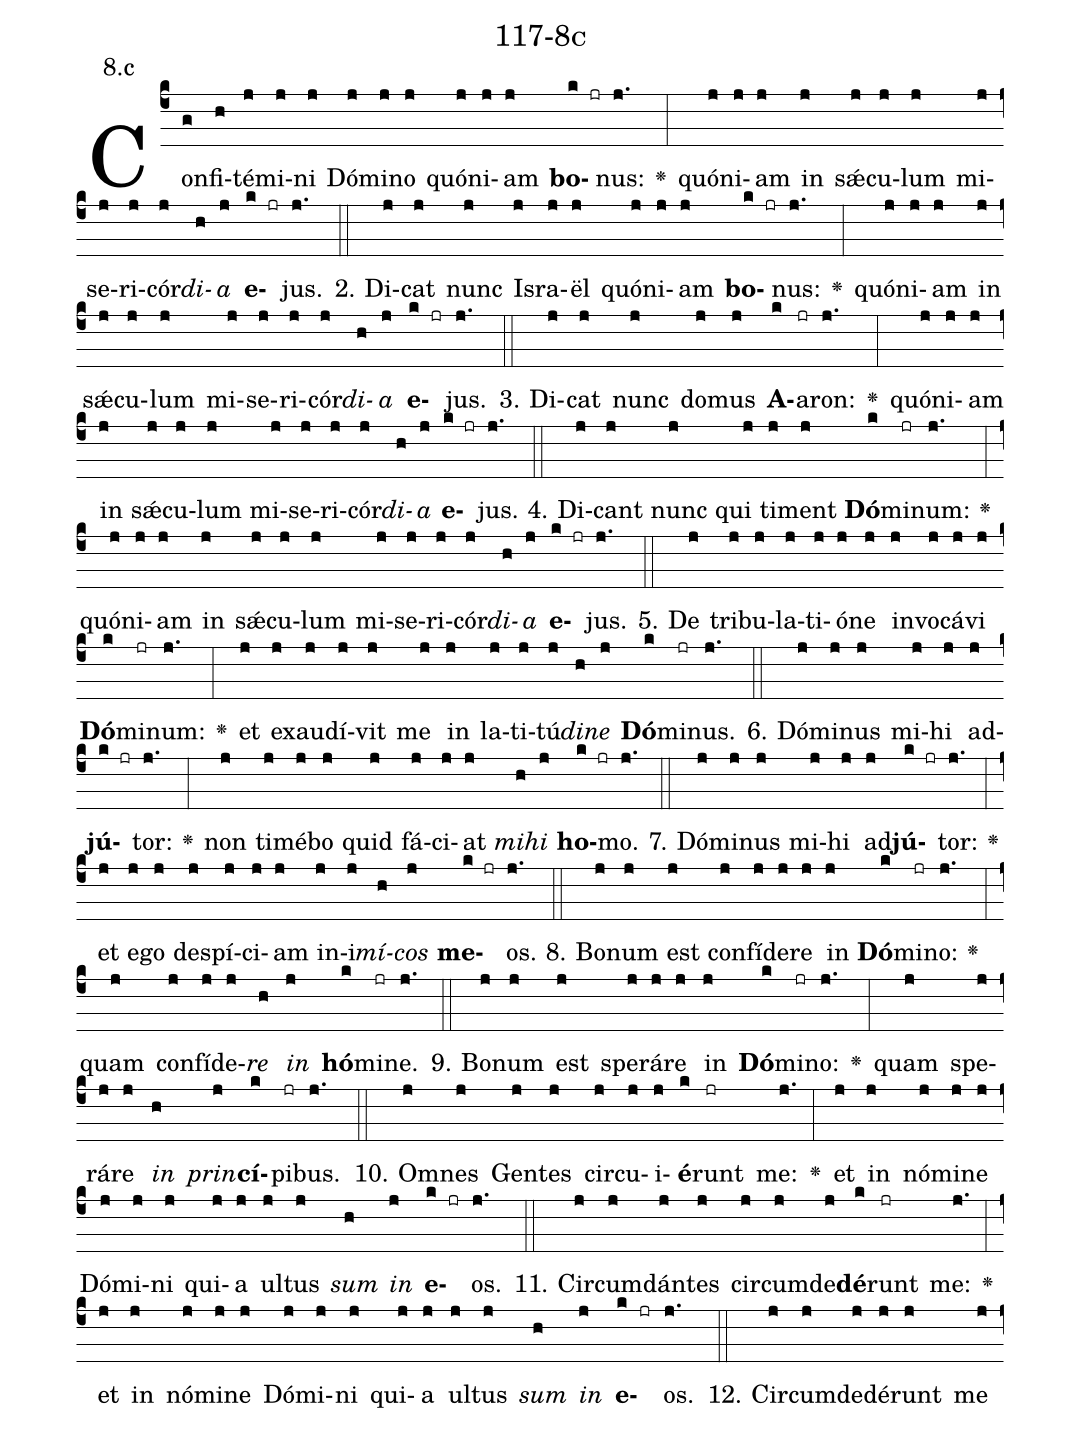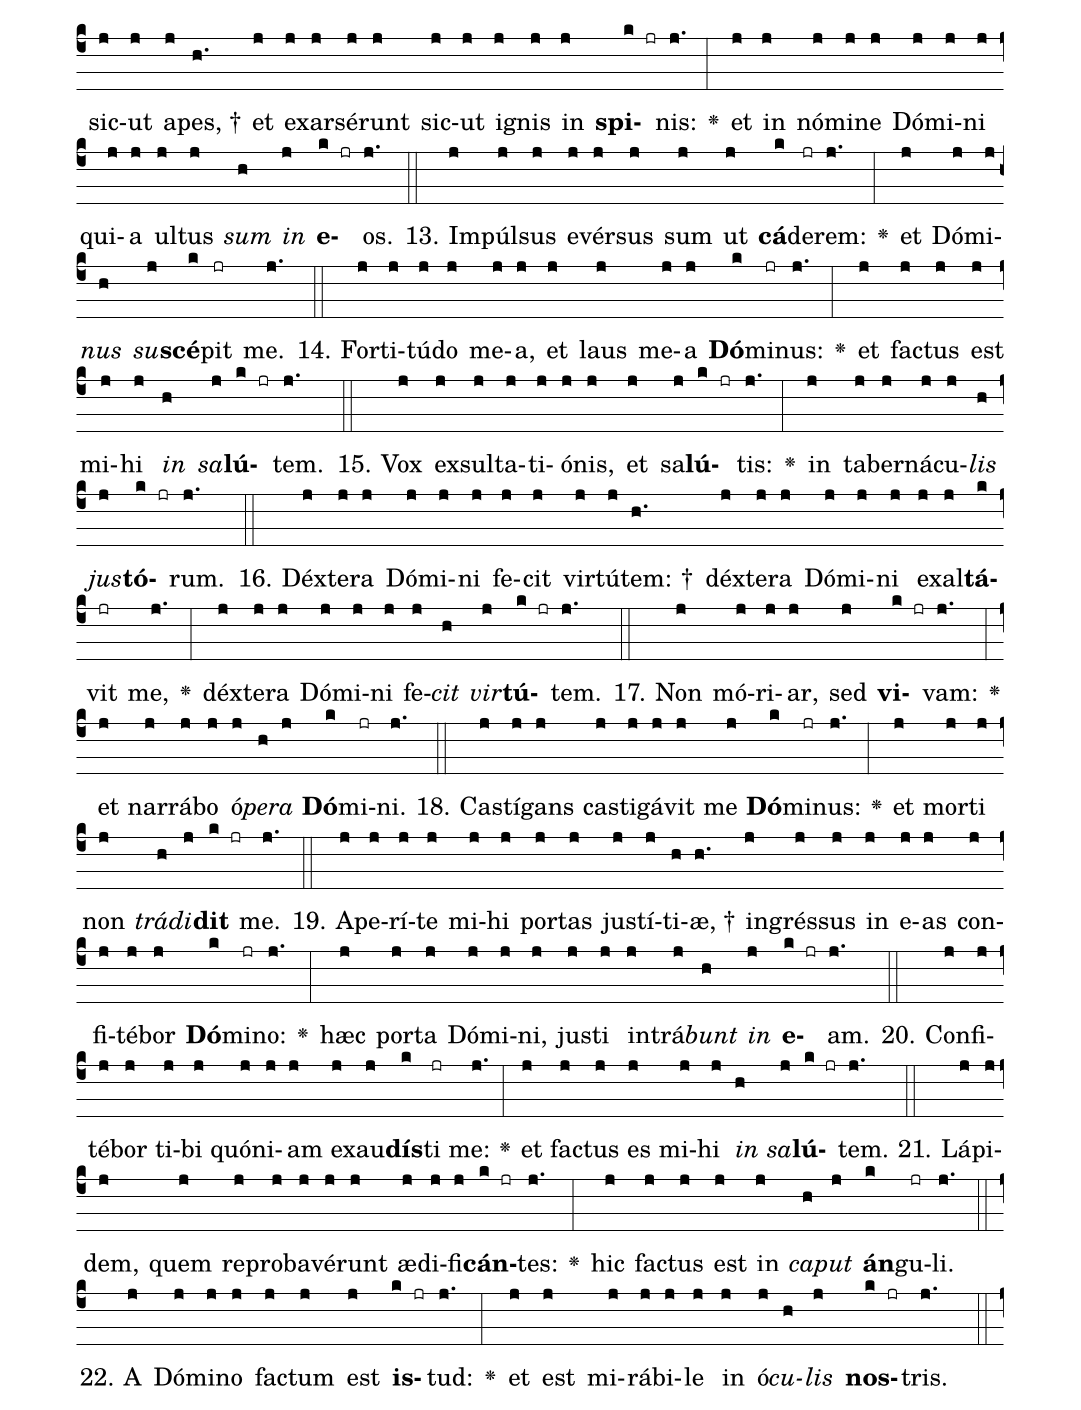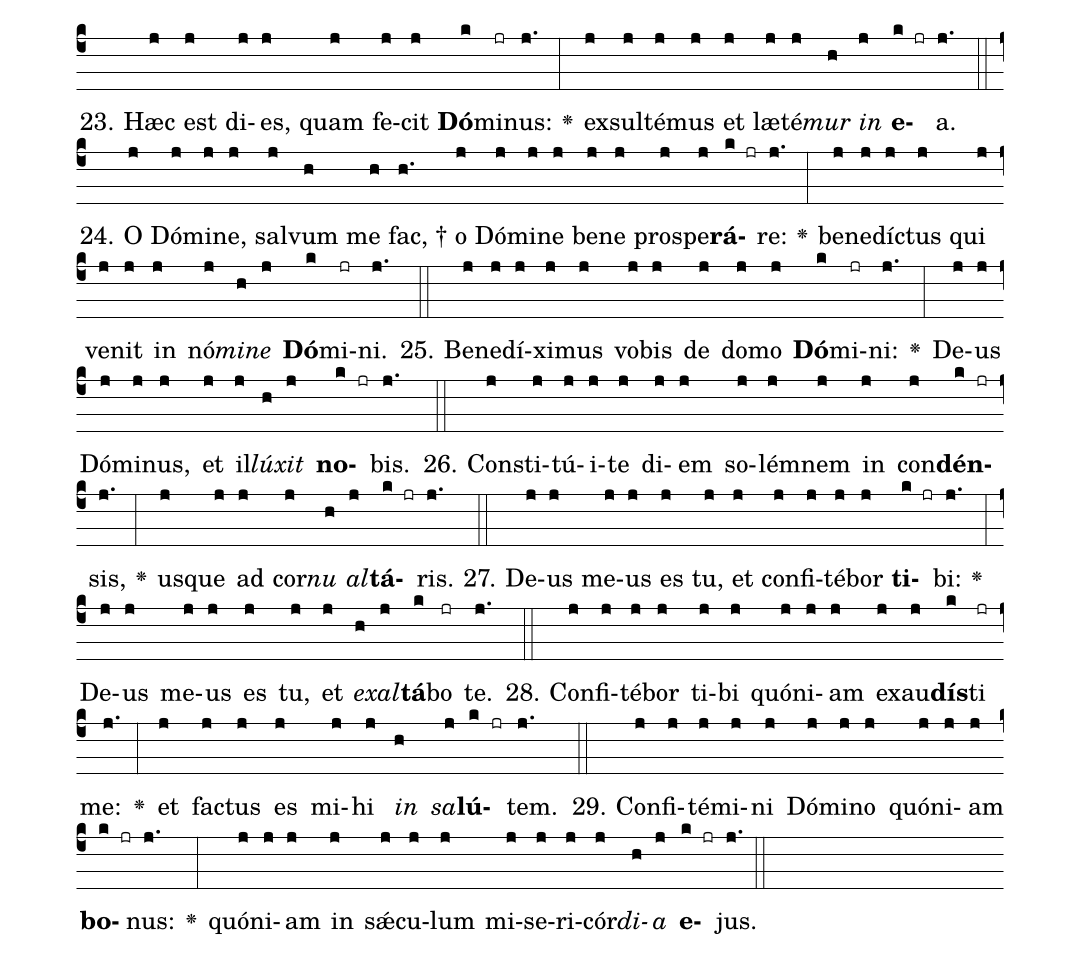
name: 117-8c;
annotation: 8.c;
%%
(c4)Con(g)fi(h)té(j)mi(j)ni(j) Dó(j)mi(j)no(j) quón(j)i(j)am(j) <b>bo</b>(k jr)nus:(j.) <v>\greheightstar</v>(:) quón(j)i(j)am(j) in(j) sǽ(j)cu(j)lum(j) mi(j)se(j)ri(j)cór(j)<i>di</i>(h)<i>a</i>(j) <b>e</b>(k jr)jus.(j.) (::)
2. Di(j)cat(j) nunc(j) Is(j)ra(j)ël(j) quón(j)i(j)am(j) <b>bo</b>(k jr)nus:(j.) <v>\greheightstar</v>(:) quón(j)i(j)am(j) in(j) sǽ(j)cu(j)lum(j) mi(j)se(j)ri(j)cór(j)<i>di</i>(h)<i>a</i>(j) <b>e</b>(k jr)jus.(j.) (::)
3. Di(j)cat(j) nunc(j) do(j)mus(j) <b>A</b>(k)a(jr)ron:(j.) <v>\greheightstar</v>(:) quón(j)i(j)am(j) in(j) sǽ(j)cu(j)lum(j) mi(j)se(j)ri(j)cór(j)<i>di</i>(h)<i>a</i>(j) <b>e</b>(k jr)jus.(j.) (::)
4. Di(j)cant(j) nunc(j) qui(j) ti(j)ment(j) <b>Dó</b>(k)mi(jr)num:(j.) <v>\greheightstar</v>(:) quón(j)i(j)am(j) in(j) sǽ(j)cu(j)lum(j) mi(j)se(j)ri(j)cór(j)<i>di</i>(h)<i>a</i>(j) <b>e</b>(k jr)jus.(j.) (::)
5. De(j) tri(j)bu(j)la(j)ti(j)ó(j)ne(j) in(j)vo(j)cá(j)vi(j) <b>Dó</b>(k)mi(jr)num:(j.) <v>\greheightstar</v>(:) et(j) ex(j)au(j)dí(j)vit(j) me(j) in(j) la(j)ti(j)tú(j)<i>di</i>(h)<i>ne</i>(j) <b>Dó</b>(k)mi(jr)nus.(j.) (::)
6. Dó(j)mi(j)nus(j) mi(j)hi(j) ad(j)<b>jú</b>(k jr)tor:(j.) <v>\greheightstar</v>(:) non(j) ti(j)mé(j)bo(j) quid(j) fá(j)ci(j)at(j) <i>mi</i>(h)<i>hi</i>(j) <b>ho</b>(k jr)mo.(j.) (::)
7. Dó(j)mi(j)nus(j) mi(j)hi(j) ad(j)<b>jú</b>(k jr)tor:(j.) <v>\greheightstar</v>(:) et(j) e(j)go(j) de(j)spí(j)ci(j)am(j) in(j)i(j)<i>mí</i>(h)<i>cos</i>(j) <b>me</b>(k jr)os.(j.) (::)
8. Bo(j)num(j) est(j) con(j)fí(j)de(j)re(j) in(j) <b>Dó</b>(k)mi(jr)no:(j.) <v>\greheightstar</v>(:) quam(j) con(j)fí(j)de(j)<i>re</i>(h) <i>in</i>(j) <b>hó</b>(k)mi(jr)ne.(j.) (::)
9. Bo(j)num(j) est(j) spe(j)rá(j)re(j) in(j) <b>Dó</b>(k)mi(jr)no:(j.) <v>\greheightstar</v>(:) quam(j) spe(j)rá(j)re(j) <i>in</i>(h) <i>prin</i>(j)<b>cí</b>(k)pi(jr)bus.(j.) (::)
10. Om(j)nes(j) Gen(j)tes(j) cir(j)cu(j)i(j)<b>é</b>(k)runt(jr) me:(j.) <v>\greheightstar</v>(:) et(j) in(j) nó(j)mi(j)ne(j) Dó(j)mi(j)ni(j) qui(j)a(j) ul(j)tus(j) <i>sum</i>(h) <i>in</i>(j) <b>e</b>(k jr)os.(j.) (::)
11. Cir(j)cum(j)dán(j)tes(j) cir(j)cum(j)de(j)<b>dé</b>(k)runt(jr) me:(j.) <v>\greheightstar</v>(:) et(j) in(j) nó(j)mi(j)ne(j) Dó(j)mi(j)ni(j) qui(j)a(j) ul(j)tus(j) <i>sum</i>(h) <i>in</i>(j) <b>e</b>(k jr)os.(j.) (::)
12. Cir(j)cum(j)de(j)dé(j)runt(j) me(j) sic(j)ut(j) a(j)pes, †(h.) et(j) ex(j)ar(j)sé(j)runt(j) sic(j)ut(j) i(j)gnis(j) in(j) <b>spi</b>(k jr)nis:(j.) <v>\greheightstar</v>(:) et(j) in(j) nó(j)mi(j)ne(j) Dó(j)mi(j)ni(j) qui(j)a(j) ul(j)tus(j) <i>sum</i>(h) <i>in</i>(j) <b>e</b>(k jr)os.(j.) (::)
13. Im(j)púl(j)sus(j) e(j)vér(j)sus(j) sum(j) ut(j) <b>cá</b>(k)de(jr)rem:(j.) <v>\greheightstar</v>(:) et(j) Dó(j)mi(j)<i>nus</i>(h) <i>su</i>(j)<b>scé</b>(k)pit(jr) me.(j.) (::)
14. For(j)ti(j)tú(j)do(j) me(j)a,(j) et(j) laus(j) me(j)a(j) <b>Dó</b>(k)mi(jr)nus:(j.) <v>\greheightstar</v>(:) et(j) fac(j)tus(j) est(j) mi(j)hi(j) <i>in</i>(h) <i>sa</i>(j)<b>lú</b>(k jr)tem.(j.) (::)
15. Vox(j) ex(j)sul(j)ta(j)ti(j)ó(j)nis,(j) et(j) sa(j)<b>lú</b>(k jr)tis:(j.) <v>\greheightstar</v>(:) in(j) ta(j)ber(j)ná(j)cu(j)<i>lis</i>(h) <i>jus</i>(j)<b>tó</b>(k jr)rum.(j.) (::)
16. Déx(j)te(j)ra(j) Dó(j)mi(j)ni(j) fe(j)cit(j) vir(j)tú(j)tem: †(h.) déx(j)te(j)ra(j) Dó(j)mi(j)ni(j) ex(j)al(j)<b>tá</b>(k)vit(jr) me,(j.) <v>\greheightstar</v>(:) déx(j)te(j)ra(j) Dó(j)mi(j)ni(j) fe(j)<i>cit</i>(h) <i>vir</i>(j)<b>tú</b>(k jr)tem.(j.) (::)
17. Non(j) mó(j)ri(j)ar,(j) sed(j) <b>vi</b>(k jr)vam:(j.) <v>\greheightstar</v>(:) et(j) nar(j)rá(j)bo(j) ó(j)<i>pe</i>(h)<i>ra</i>(j) <b>Dó</b>(k)mi(jr)ni.(j.) (::)
18. Cas(j)tí(j)gans(j) cas(j)ti(j)gá(j)vit(j) me(j) <b>Dó</b>(k)mi(jr)nus:(j.) <v>\greheightstar</v>(:) et(j) mor(j)ti(j) non(j) <i>trá</i>(h)<i>di</i>(j)<b>dit</b>(k jr) me.(j.) (::)
19. A(j)pe(j)rí(j)te(j) mi(j)hi(j) por(j)tas(j) jus(j)tí(j)ti(h)æ, †(h.) in(j)grés(j)sus(j) in(j) e(j)as(j) con(j)fi(j)té(j)bor(j) <b>Dó</b>(k)mi(jr)no:(j.) <v>\greheightstar</v>(:) hæc(j) por(j)ta(j) Dó(j)mi(j)ni,(j) jus(j)ti(j) in(j)trá(j)<i>bunt</i>(h) <i>in</i>(j) <b>e</b>(k jr)am.(j.) (::)
20. Con(j)fi(j)té(j)bor(j) ti(j)bi(j) quón(j)i(j)am(j) ex(j)au(j)<b>dís</b>(k)ti(jr) me:(j.) <v>\greheightstar</v>(:) et(j) fac(j)tus(j) es(j) mi(j)hi(j) <i>in</i>(h) <i>sa</i>(j)<b>lú</b>(k jr)tem.(j.) (::)
21. Lá(j)pi(j)dem,(j) quem(j) re(j)pro(j)ba(j)vé(j)runt(j) æ(j)di(j)fi(j)<b>cán</b>(k jr)tes:(j.) <v>\greheightstar</v>(:) hic(j) fac(j)tus(j) est(j) in(j) <i>ca</i>(h)<i>put</i>(j) <b>án</b>(k)gu(jr)li.(j.) (::)
22. A(j) Dó(j)mi(j)no(j) fac(j)tum(j) est(j) <b>is</b>(k jr)tud:(j.) <v>\greheightstar</v>(:) et(j) est(j) mi(j)rá(j)bi(j)le(j) in(j) ó(j)<i>cu</i>(h)<i>lis</i>(j) <b>nos</b>(k jr)tris.(j.) (::)
23. Hæc(j) est(j) di(j)es,(j) quam(j) fe(j)cit(j) <b>Dó</b>(k)mi(jr)nus:(j.) <v>\greheightstar</v>(:) ex(j)sul(j)té(j)mus(j) et(j) læ(j)té(j)<i>mur</i>(h) <i>in</i>(j) <b>e</b>(k jr)a.(j.) (::)
24. O(j) Dó(j)mi(j)ne,(j) sal(j)vum(h) me(h) fac, †(h.) o(j) Dó(j)mi(j)ne(j) be(j)ne(j) pro(j)spe(j)<b>rá</b>(k jr)re:(j.) <v>\greheightstar</v>(:) be(j)ne(j)díc(j)tus(j) qui(j) ve(j)nit(j) in(j) nó(j)<i>mi</i>(h)<i>ne</i>(j) <b>Dó</b>(k)mi(jr)ni.(j.) (::)
25. Be(j)ne(j)dí(j)xi(j)mus(j) vo(j)bis(j) de(j) do(j)mo(j) <b>Dó</b>(k)mi(jr)ni:(j.) <v>\greheightstar</v>(:) De(j)us(j) Dó(j)mi(j)nus,(j) et(j) il(j)<i>lú</i>(h)<i>xit</i>(j) <b>no</b>(k jr)bis.(j.) (::)
26. Con(j)sti(j)tú(j)i(j)te(j) di(j)em(j) so(j)lém(j)nem(j) in(j) con(j)<b>dén</b>(k jr)sis,(j.) <v>\greheightstar</v>(:) us(j)que(j) ad(j) cor(j)<i>nu</i>(h) <i>al</i>(j)<b>tá</b>(k jr)ris.(j.) (::)
27. De(j)us(j) me(j)us(j) es(j) tu,(j) et(j) con(j)fi(j)té(j)bor(j) <b>ti</b>(k jr)bi:(j.) <v>\greheightstar</v>(:) De(j)us(j) me(j)us(j) es(j) tu,(j) et(j) <i>ex</i>(h)<i>al</i>(j)<b>tá</b>(k)bo(jr) te.(j.) (::)
28. Con(j)fi(j)té(j)bor(j) ti(j)bi(j) quón(j)i(j)am(j) ex(j)au(j)<b>dís</b>(k)ti(jr) me:(j.) <v>\greheightstar</v>(:) et(j) fac(j)tus(j) es(j) mi(j)hi(j) <i>in</i>(h) <i>sa</i>(j)<b>lú</b>(k jr)tem.(j.) (::)
29. Con(j)fi(j)té(j)mi(j)ni(j) Dó(j)mi(j)no(j) quón(j)i(j)am(j) <b>bo</b>(k jr)nus:(j.) <v>\greheightstar</v>(:) quón(j)i(j)am(j) in(j) sǽ(j)cu(j)lum(j) mi(j)se(j)ri(j)cór(j)<i>di</i>(h)<i>a</i>(j) <b>e</b>(k jr)jus.(j.) (::)
